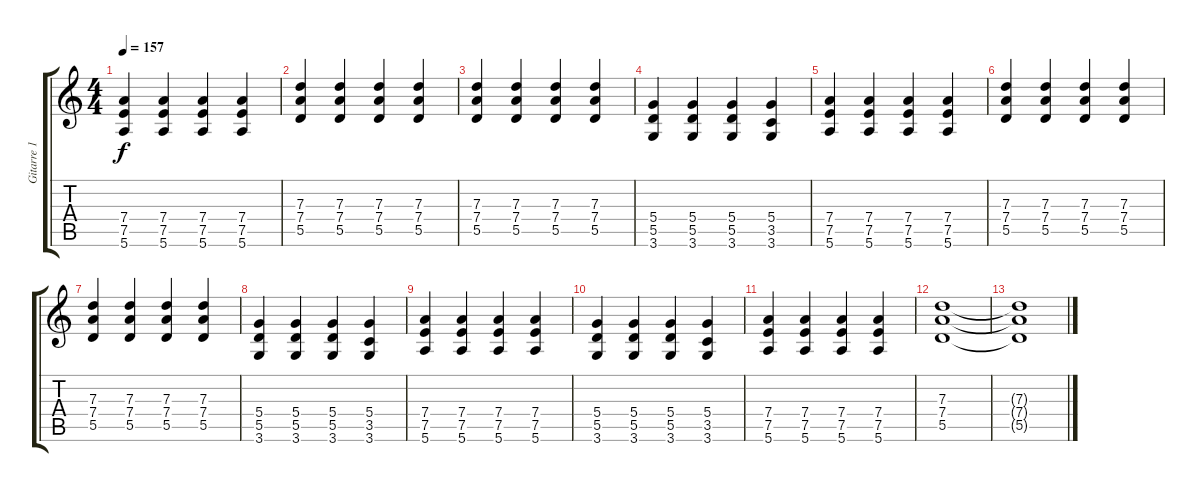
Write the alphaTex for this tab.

\track ("Gitarre 1" "Gitarre 1") {instrument overdrivenguitar}
\staff {score tabs}
\tuning (E4 B3 G3 D3 A2 E2) {hide}
\ts (4 4)
\tempo 157
\clef g2
\ks c
(7.4 7.5 5.6).4{dy f} (7.4 7.5 5.6).4 (7.4 7.5 5.6).4 (7.4 7.5 5.6).4 |
(7.3 7.4 5.5).4 (7.3 7.4 5.5).4 (7.3 7.4 5.5).4 (7.3 7.4 5.5).4 |
(7.3 7.4 5.5).4 (7.3 7.4 5.5).4 (7.3 7.4 5.5).4 (7.3 7.4 5.5).4 |
(5.4 5.5 3.6).4 (5.4 5.5 3.6).4 (5.4 5.5 3.6).4 (5.4 3.5 3.6).4 |
(7.4 7.5 5.6).4 (7.4 7.5 5.6).4 (7.4 7.5 5.6).4 (7.4 7.5 5.6).4 |
(7.3 7.4 5.5).4 (7.3 7.4 5.5).4 (7.3 7.4 5.5).4 (7.3 7.4 5.5).4 |
(7.3 7.4 5.5).4 (7.3 7.4 5.5).4 (7.3 7.4 5.5).4 (7.3 7.4 5.5).4 |
(5.4 5.5 3.6).4 (5.4 5.5 3.6).4 (5.4 5.5 3.6).4 (5.4 3.5 3.6).4 |
(7.4 7.5 5.6).4 (7.4 7.5 5.6).4 (7.4 7.5 5.6).4 (7.4 7.5 5.6).4 |
(5.4 5.5 3.6).4 (5.4 5.5 3.6).4 (5.4 5.5 3.6).4 (5.4 3.5 3.6).4 |
(7.4 7.5 5.6).4 (7.4 7.5 5.6).4 (7.4 7.5 5.6).4 (7.4 7.5 5.6).4 |
(7.3 7.4 5.5).1 |
(7.3{t} 7.4{t} 5.5{t}).1
